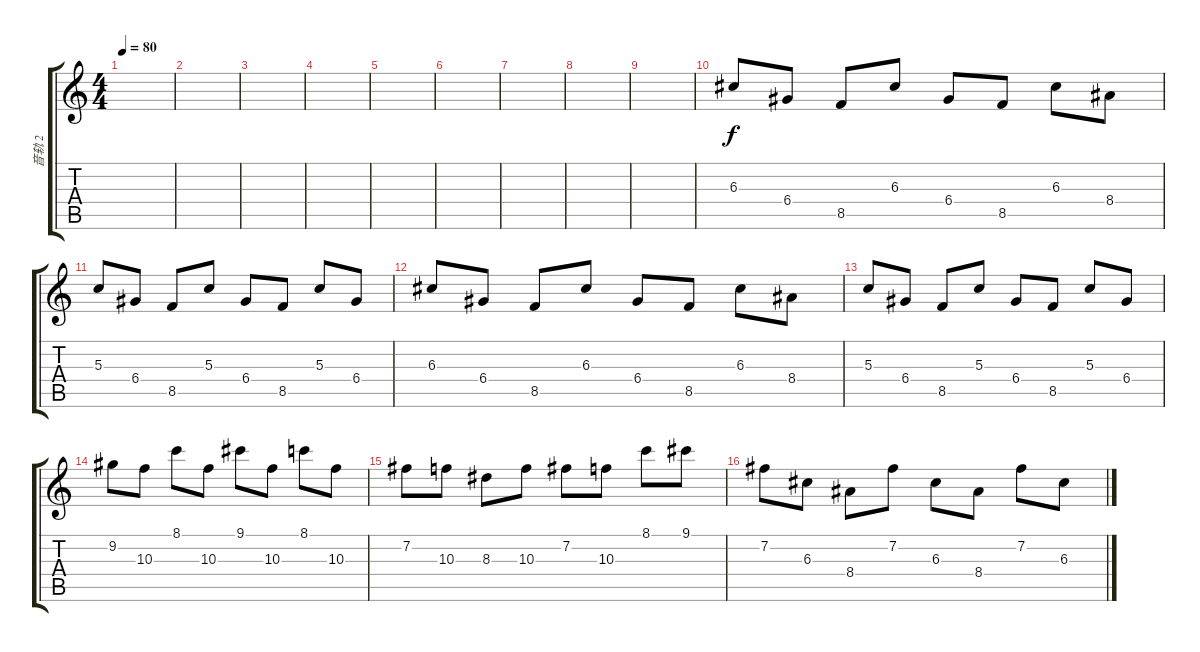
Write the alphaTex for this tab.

\track ("音轨 2" "音轨 2") {instrument overdrivenguitar}
\staff {score tabs}
\tuning (E4 B3 G3 D3 A2 E2) {hide}
\ts (4 4)
\tempo 80
\clef g2
\ks c
|
|
|
|
|
|
|
|
|
6.3.8 6.4.8 8.5.8 6.3.8 6.4.8 8.5.8 6.3.8 8.4.8 |
5.3.8 6.4.8 8.5.8 5.3.8 6.4.8 8.5.8 5.3.8 6.4.8 |
6.3.8 6.4.8 8.5.8 6.3.8 6.4.8 8.5.8 6.3.8 8.4.8 |
5.3.8 6.4.8 8.5.8 5.3.8 6.4.8 8.5.8 5.3.8 6.4.8 |
9.2.8 10.3.8 8.1.8 10.3.8 9.1.8 10.3.8 8.1.8 10.3.8 |
7.2.8 10.3.8 8.3.8 10.3.8 7.2.8 10.3.8 8.1.8 9.1.8 |
7.2.8 6.3.8 8.4.8 7.2.8 6.3.8 8.4.8 7.2.8 6.3.8
